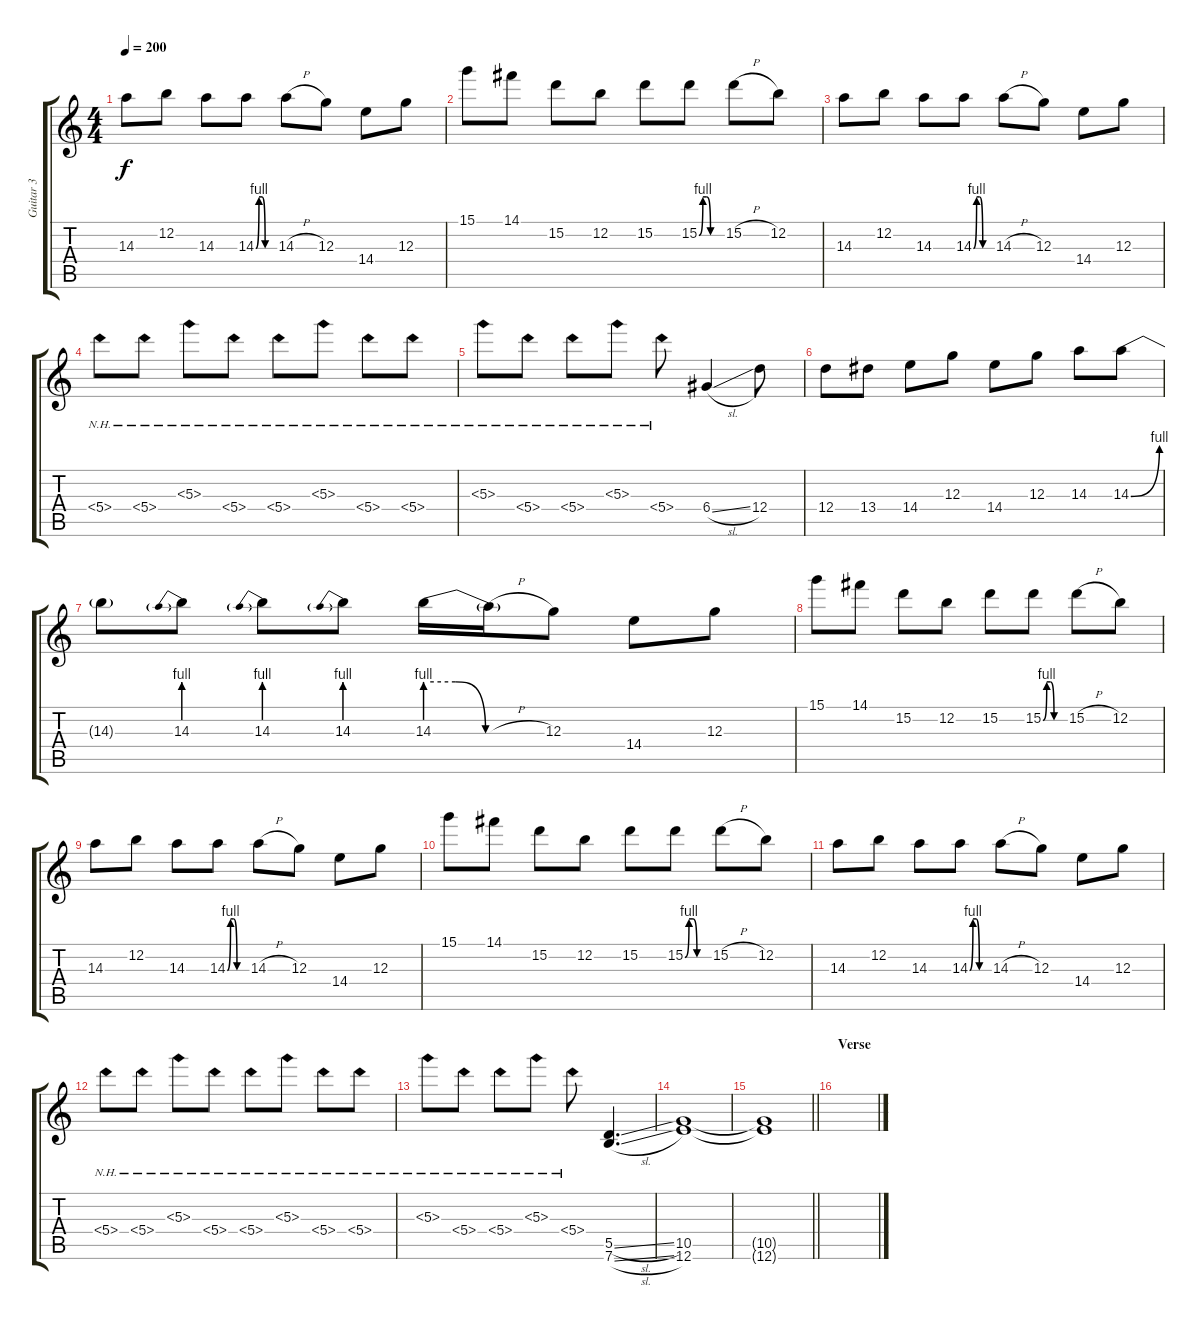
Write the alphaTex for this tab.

\track ("Guitar 3" "Guitar 3") {instrument overdrivenguitar}
\staff {score tabs}
\tuning (E4 B3 G3 D3 A2 E2) {hide}
\ts (4 4)
\tempo 200
\clef g2
\ks c
14.3.8{dy f} 12.2.8 14.3.8 14.3{be (custom 0 0 10 4 20 4 30 0 60 0)}.8 14.3{h}.8 12.3.8 14.4.8 12.3.8 |
15.1.8 14.1.8 15.2.8 12.2.8 15.2.8 15.2{be (custom 0 0 10 4 20 4 30 0 60 0)}.8 15.2{h}.8 12.2.8 |
14.3.8 12.2.8 14.3.8 14.3{be (custom 0 0 10 4 20 4 30 0 60 0)}.8 14.3{h}.8 12.3.8 14.4.8 12.3.8 |
5.4{nh}.8 5.4{nh}.8 5.3{nh}.8 5.4{nh}.8 5.4{nh}.8 5.3{nh}.8 5.4{nh}.8 5.4{nh}.8 |
5.3{nh}.8 5.4{nh}.8 5.4{nh}.8 5.3{nh}.8 5.4{nh}.8 6.4{sl}.4 12.4.8 |
12.4.8 13.4.8 14.4.8 12.3.8 14.4.8 12.3.8 14.3.8 14.3{be (bend 0 0 60 4)}.8 |
14.3{t}.8 14.3{be (prebend 0 4 60 4)}.8 14.3{be (prebend 0 4 60 4)}.8 14.3{be (prebend 0 4 60 4)}.8 14.3{be (custom 0 4 15 4 30 0 60 0)}.16 14.3{h t}.16 12.3.8 14.4.8 12.3.8 |
15.1.8 14.1.8 15.2.8 12.2.8 15.2.8 15.2{be (custom 0 0 10 4 20 4 30 0 60 0)}.8 15.2{h}.8 12.2.8 |
14.3.8 12.2.8 14.3.8 14.3{be (custom 0 0 10 4 20 4 30 0 60 0)}.8 14.3{h}.8 12.3.8 14.4.8 12.3.8 |
15.1.8 14.1.8 15.2.8 12.2.8 15.2.8 15.2{be (custom 0 0 10 4 20 4 30 0 60 0)}.8 15.2{h}.8 12.2.8 |
14.3.8 12.2.8 14.3.8 14.3{be (custom 0 0 10 4 20 4 30 0 60 0)}.8 14.3{h}.8 12.3.8 14.4.8 12.3.8 |
5.4{nh}.8 5.4{nh}.8 5.3{nh}.8 5.4{nh}.8 5.4{nh}.8 5.3{nh}.8 5.4{nh}.8 5.4{nh}.8 |
5.3{nh}.8 5.4{nh}.8 5.4{nh}.8 5.3{nh}.8 5.4{nh}.8 (5.5{sl} 7.6{sl}).4{d} |
(10.5 12.6).1 |
\barLineRight lightlight
(10.5{t} 12.6{t}).1 |
\section ("" "Verse")
